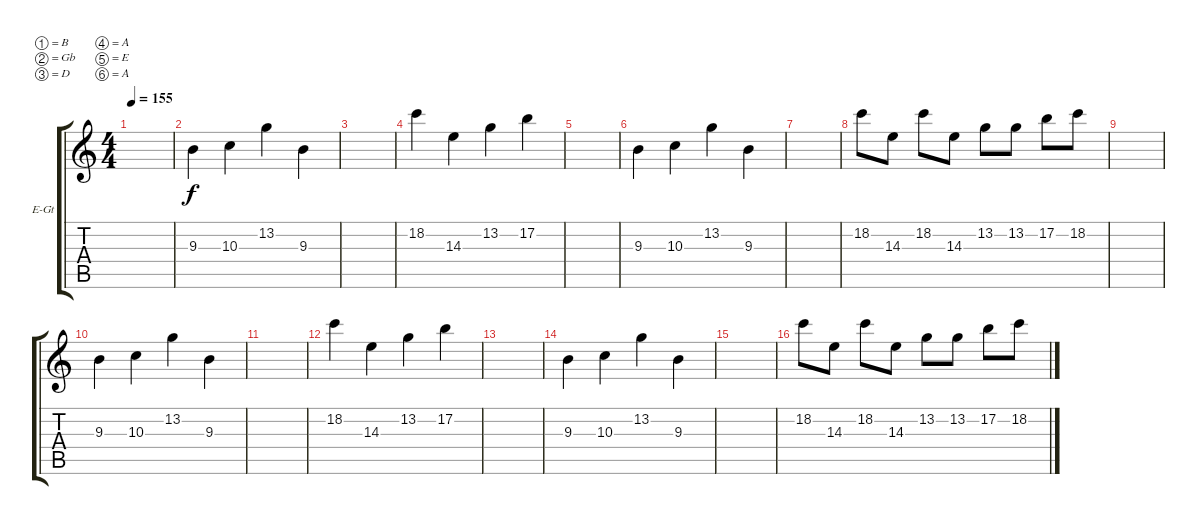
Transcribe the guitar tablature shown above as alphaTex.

\defaultSystemsLayout 4
\bracketExtendMode groupsimilarinstruments
\firstSystemTrackNameOrientation horizontal
\otherSystemsTrackNameOrientation horizontal
\track ("Eaven Dall - Lead Center" "E-Gt") {instrument distortionguitar}
\staff {score tabs}
\tuning (B3 Gb3 D3 A2 E2 A1)
\ts (4 4)
\tempo 155
\clef g2
\ks c
|
9.3.4 10.3.4 13.2.4 9.3.4 |
|
18.2.4 14.3.4 13.2.4 17.2.4 |
|
9.3.4 10.3.4 13.2.4 9.3.4 |
|
18.2.8 14.3.8 18.2.8 14.3.8 13.2.8 13.2.8 17.2.8 18.2.8 |
|
9.3.4 10.3.4 13.2.4 9.3.4 |
|
18.2.4 14.3.4 13.2.4 17.2.4 |
|
9.3.4 10.3.4 13.2.4 9.3.4 |
|
18.2.8 14.3.8 18.2.8 14.3.8 13.2.8 13.2.8 17.2.8 18.2.8
